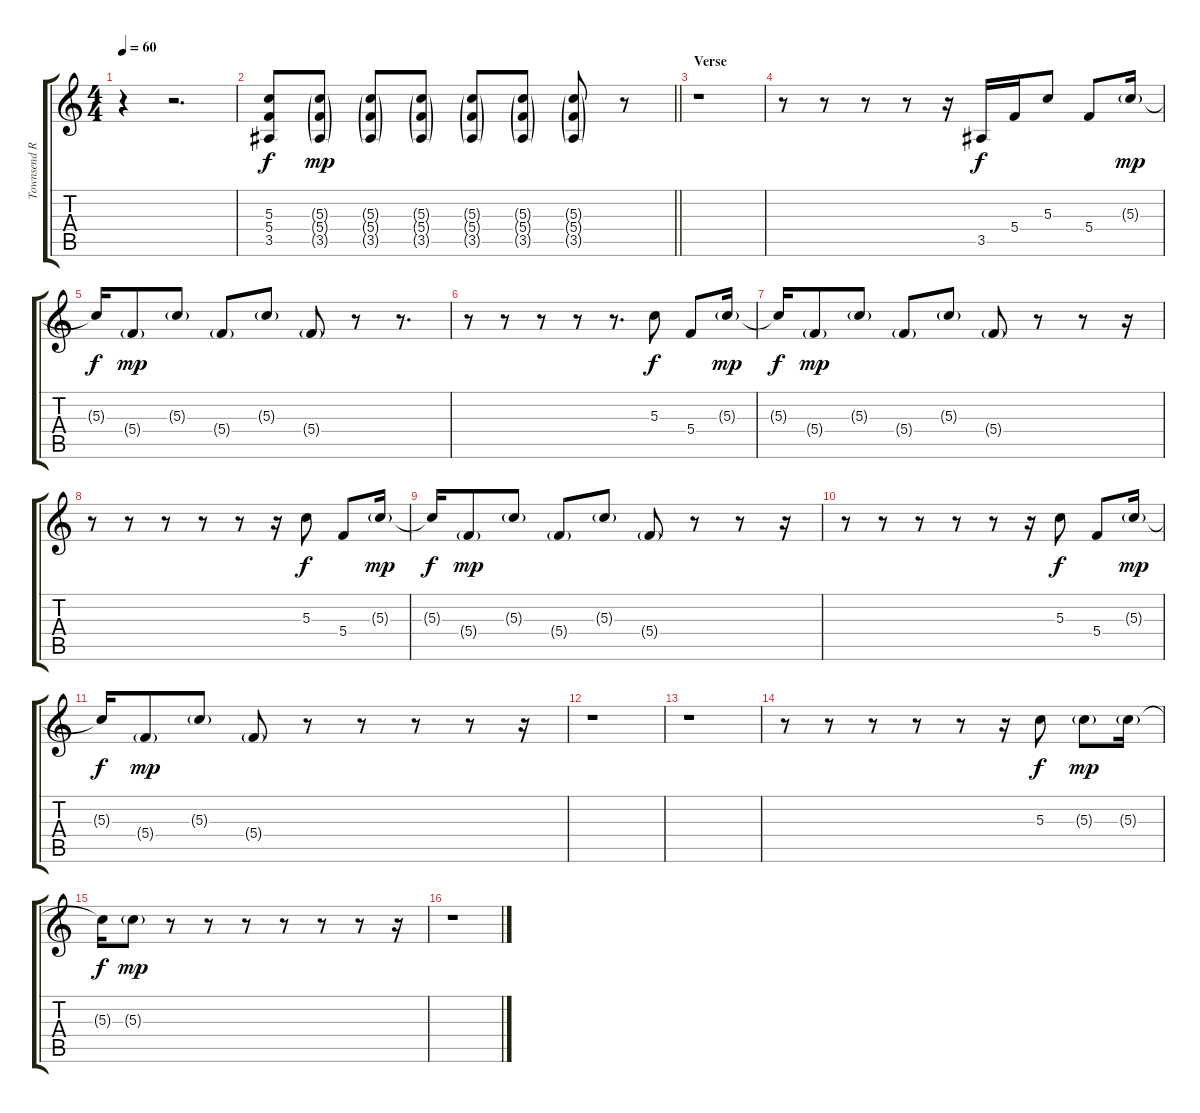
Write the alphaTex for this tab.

\track ("Townsend Right" "Townsend R") {instrument electricguitarjazz}
\staff {score tabs}
\tuning (E4 C4 G3 C3 G2 C2) {hide}
\ts (4 4)
\tempo 60
\clef g2
\ks c
r.4{dy f} r.2{d} |
\barLineRight lightlight
(5.3 5.4 3.5).8 (5.3{g} 5.4{g} 3.5{g}).8{dy mp} (5.3{g} 5.4{g} 3.5{g}).8 (5.3{g} 5.4{g} 3.5{g}).8 (5.3{g} 5.4{g} 3.5{g}).8 (5.3{g} 5.4{g} 3.5{g}).8 (5.3{g} 5.4{g} 3.5{g}).8 r.8 |
\section ("" "Verse")
r.1 |
r.8 r.8 r.8 r.8 r.16 3.5.16{dy f} 5.4.16 5.3.8 5.4.8 5.3{g}.16{dy mp} |
5.3{t}.16{dy f} 5.4{g}.8{dy mp} 5.3{g}.8 5.4{g}.8 5.3{g}.8 5.4{g}.8 r.8 r.8{d} |
r.8 r.8 r.8 r.8 r.8{d} 5.3.8{dy f} 5.4.8 5.3{g}.16{dy mp} |
5.3{t}.16{dy f} 5.4{g}.8{dy mp} 5.3{g}.8 5.4{g}.8 5.3{g}.8 5.4{g}.8 r.8 r.8 r.16 |
r.8 r.8 r.8 r.8 r.8 r.16 5.3.8{dy f} 5.4.8 5.3{g}.16{dy mp} |
5.3{t}.16{dy f} 5.4{g}.8{dy mp} 5.3{g}.8 5.4{g}.8 5.3{g}.8 5.4{g}.8 r.8 r.8 r.16 |
r.8 r.8 r.8 r.8 r.8 r.16 5.3.8{dy f} 5.4.8 5.3{g}.16{dy mp} |
5.3{t}.16{dy f} 5.4{g}.8{dy mp} 5.3{g}.8 5.4{g}.8 r.8 r.8 r.8 r.8 r.16 |
r.1 |
r.1 |
r.8 r.8 r.8 r.8 r.8 r.16 5.3.8{dy f} 5.3{g}.8{dy mp} 5.3{g}.16 |
5.3{t}.16{dy f} 5.3{g}.8{dy mp} r.8 r.8 r.8 r.8 r.8 r.8 r.16 |
r.1
